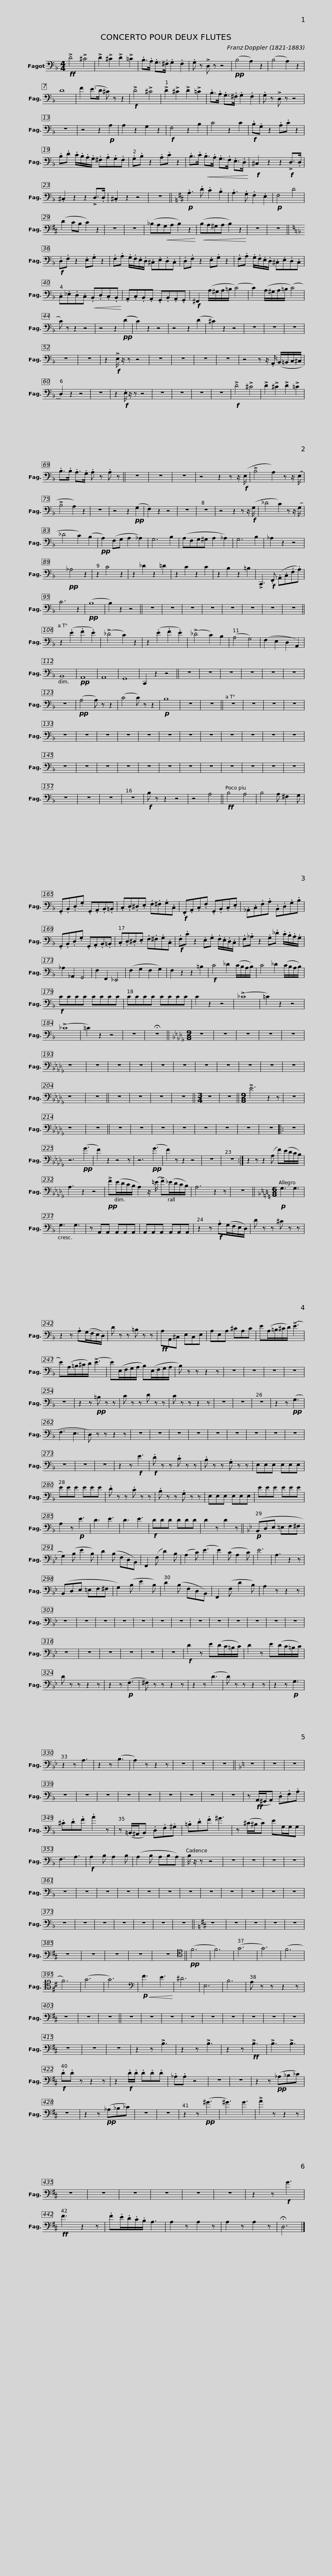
X:1
L:1/8
M:4/4
I:linebreak $
K:F
V:1 bass
V:1
!ff! !>!D4 !>!^C4 | !>!D2 !>!^C2 !>!D2 !>!=C2 | .B,>.A, .G,>.^F, .G,2 .F,2 | .G, z !>!D, z z4 |!pp! (B,4 A,2) z2 | %5
 (B,4 A,2) z2 | D8 | F2 (E>D ^C) z z2 |!f! !>!D4 !>!^C4 |$ !>!D2 !>!^C2 !>!D2 !>!=C2 | %10
 .B,>.A, .G,>.^F, .G,2 .F,2 | .G, z !>!D, z z4 | z8 | z4 z2!p! A,2 | A,2 z2 G,2 z2 | %15
!f! F,4 z2 B,2 | C4 z2 C2 |!f! .B,.G, z2 .A,.C z2 |$ .B,.D .C/.B,/.A,/.G,/ .^F,.A,.G,.F, | .G,.B, z2 .A,.C z2 | %20
 .B,>.C!<(! .B,>.A, .G,>.F, .E,>.D,!<)! |!f! ^C,2 z2 z2!f! !>!D,>.D, | .^C,2 z2 z2 !>!D,>.D, | .^C,2 z2 z4 | z8 ||$ %25
[K:D]!p! .A,3 .D .C2 .B,2 | .A,3 .G, .F,2 .E,2 |!p! F,4 D4 | (D2 CB, C2) z2 | z8 | %30
 z8 | (_B,A,!<(!G,A, B,2) z2!<)! |!<(! (B,A,^G,A, B,2) z2!<)! | z8 | z8 ||$ %35
[K:F]!f! .D,.F, z2 .E,.G, z2 | .F,.A, .G,/.F,/.E,/.D,/ .^C,.E,.D,.C, | .D,.F, z2 .E,.G, z2 | .F,.A, .G,/.F,/.E,/.D,/ .^C,.E,.D,.C, | .C,._E,.D,.C,!<(! .B,,.D,.C,.B,,!<)! |$ %40
 .A,,.C,.B,,.A,, .G,,.B,,.A,,.G,, |!f! ^F,,2 (A,/^G,/A,/=B,/ (C4) | C2) (A,/^G,/A,/=B,/ (C4) | C) z z2 z4 | z4 z2!pp! ((D2 | %45
 C2)) z2 z4 | z4 z2 (D2 | ^C2) z2 z4 | z8 |$ z8 | %50
 z8 | z8 | z8 | z2!f! !>!E,/ z/ z z4 | z8 | %55
 z8 | z8 | z8 | z4 z z/ .A,,/ (B,,/=B,,/C,/^C,/ | D,2) z2 z4 | %60
 z8 | z2!f! .E,/ z/ z z4 | z8 | z8 | z8 | %65
 z8 |!f! !>!D4 !>!^C4 |$ !>!D2 !>!^C2 !>!D2 !>!=C2 | .B,>.B, .A,>.G, .A, z .A, z || z8 | %70
 z8 | z8 | z4 z2 z z/!f! (E,/ | !>!B,4 A,2) z z/ (E,/ | !>!B,4 A,2) z2 | %75
 z8 | z4 z2!pp! (G,2 | F,2) z2 z4 | z8 |$ z8 | %80
 z4 z2 z z/!f! (G,/ | _D4 C2) z z/ (G,/ | _D4 C2) (B,2 |!pp! A,2) (F,G, A,2 _A,2) | G,6 B,2 | %85
 (A,F,G,^G, A,2 _A,2) | G,6 B,2 | _A,2 z2 z4 | x2!pp! _A,4 z2 |$ z2 C4 z2 | %90
 z2 _D2 z2 =D2 | z2 C2 z2 C2 | z2 B,2 z2 =B,2 | !>!C,,3!f! .F,, (.A,,.C,.F,.A,) | C6 z2 | %95
!pp! (B,8 | B,2) z2 z4 || z8 | z8 | z8 | %100
 z8 | z8 | z8 | z8 | z8 || %105
 z2 (.E2 .F2 .E2) |$ (!>!_D4 C2) z2 | z2 (.E2 .F2 .E2) | (!>!_D4 C2) B,2 | (A,4 G,4) | %110
 (F,2 E,2 D,2 A,,2) | B,,8 |!pp! A,,8 | A,,8 | G,,8 | %115
 C,,2 z2 z4 || z8 | z8 | z8 | z8 | %120
 z8 | z8 | z8 |!pp! (A,4 A,) z z2 |$ (C4 C) z z2 | %125
!p! B,8 | z8 | z8 || z8 | z8 | %130
 z8 | z8 | z8 | z8 | z8 | %135
 z8 | z8 | z8 | z8 | z8 | %140
 z8 | z8 | z8 | z8 | z8 | %145
 z8 | z8 | z8 | z8 | z8 | %150
 z8 | z8 | z8 | z8 | z8 | %155
 z8 | z8 | z8 | z8 | z8 | %160
!f! B, z z2 z4 | z4 A,4 ||!ff! B,4 A,4 | B,4 A, ^F,2 G, |$ .G,,.B,,.D,.G, .G,,.A,,.B,,.=B,, | %165
 .C,.D,.^D,.E, .F,.^F,.G,.C, |!f! .F,,.A,,.C,.F, .G,,.B,,.C,.E, | ._A,,.C,.F,.A, .B,,.D,.G,.B, | .G,,.B,,.D,.G, .G,,.A,,.B,,.=B,, |$ .C,.D,.^D,.E, .F,.^F,.G,.C, | %170
!f! .F,.C z2 .E,.G, .F,/.E,/.D,/.C,/ | .F,._A, z2 .G,._D .C/.B,/.A,/.G,/ | _A,2 _A,,2 G,,4 | F,2 F,,2 _E,,4 | (F,2 G,2 F,2 G,2) |$ %175
 F,2 z2 z2 =B,2 |!f! C4 _D2 (C/B,/A,/B,/) | C4 _D2 (C/B,/A,/B,/) |!f! CCCC CCCC | CCCC CCCC | %180
 C2 z2 z4 |$ (!>!_C8 | =C2) z2 z4 | (!>!_C8 | =C2) z2 z4 | %185
 z8 | !fermata!z8 ||[K:Db][M:9/8] z9 | z9 | z9 | %190
 z9 | z9 | z9 | z9 | z9 | %195
 z9 | z9 | z9 | z9 | z9 | %200
 z9 | z9 | z9 | z9 | z9 || %205
 z9 | z9 | z9 | z9 ||[M:3/4] z6 | %210
 z6 ||[M:9/8] !>!E6 z2 z |$ z9 | z9 | z9 || %215
 z9 | z9 | z9 | z9 | z9 | %220
 z9 | z9 | z9 |: z9 | z6!pp! (G3 | %225
 F2) z2 z4 z | z6!pp! (G3 | F2) z z2 z4 | z9 | z9 :|$ %230
 z2 z z2 (A, F)(E/D/C/B,/) | A,3 z2 z4 |!pp! !>!F(E/D/C/B,/ A,2) z/ (=E/ !>!F)(_E/D/C/B,/) | A,6 z2 z | z9 || %235
[K:F][M:6/8]!p! G,3 G,3 |$ G,3 G,3 | z A,,A,, A,,A,,A,, | A,,A,,A,, A,,A,,A,, | z2 z!f! .A,(G,/F,/E,/D,/) | %240
 D z z ^C z z | z2 z .A,(G,/F,/E,/D,/) | D z z =B, z z |$!ff! A,A,,^C, E,C,E, | A,E,A, ^CA,C | %245
 E(A,/=B,/^C/D/) (!>!E3 | E)(A,/=B,/^C/D/) (!>!E3 | E)(E,/F,/G,/A,/ B,)(E,/F,/G,/A,/ | B,) z z z2 z |$ z6 | %250
 z6 | z6 | z6 | z6 | z2 z!pp! =B, z z | %255
 C z z D z z | C z z z2 z | z6 | z6 | z6 | %260
 z2 z!pp! (G,3 | F,3 E,3 | D,) z z z2 z | z6 | z6 | %265
 z6 | z6 | z6 | z6 | z6 | %270
 z6 | z6 | z6 | z6 | z6 |$ %275
 z2 z!f! E3 |!f! .D z z .C z z | .B, z z .G, z z | E,E,E, E,E,E, | EEE EEE | %280
 .D z z .C z z | .B, z z .G, z z |$ E,E,E, E,E,E, | EEE EEE | A,2 z!p! E3 | %285
 D3 E3 | D3 E3 |!f! DDD DDD | D2 z D2 z ||[K:Bb]!p! (B,,D,E, =E,F,^F, |$ %290
 G,2) (B, E2 B,) | D2 (B, F,D,B,,) | F,,2 (F, D2) B, | (A,2 C) (E3 | E2) (C A,2 C) | %295
 E6 | A,3 z2 z | (B,,D,E, =E,F,^F, | G,2) (B, E2 B,) |$ D2 (B, F,D,B,,) | %300
 F,,2 (F, D2 B,) | A,2 z z2 z | z6 | z6 | z6 | %305
 z6 | z6 | z6 | z6 | z6 | %310
 z6 | z6 | z6 | z6 | z6 | %315
 z6 | z6 | z6 | z6 | z6 | %320
 z6 |!f! D2 z E(D/C/=B,/C/) | D2 z E(D/C/=B,/C/) | D z z z2 z |$ z2 z!p! (F,3 | %325
 ^F,) z z z2 z | z2 z (D3 | D) z z z2 z | z2 z!p! G,3 | z2 z A,3 | %330
 z2 z (B,3 | A,2) z z2 z | z6 | z6 | z6 || %335
[K:F] z6 | z6 | z6 | z6 | z6 | %340
 z6 | z6 | z6 | z6 | z6 | %345
 z6 | z6 |$ z!ff! (A,,/^G,,/A,,) .D,.F,.A, | .^C.D.F .A2 z | z (=B,,/^A,,/B,,) .D,.F,.^G, | %350
 .=B,.D.F ^G3 | z (^C/^B,/C) EG,/G,/G, | F,3 A,3 |!f! A,2 B, A,2 B, |$ (A,2 B, A,B,A,) || %355
 B,/ z/ z z4 | z6 | z6 | z6 | z6 | %360
 z6 | z6 | z6 | z6 | z6 | %365
 z6 | z6 | z6 | z6 | z6 | %370
 z6 | z6 | z6 | z6 | z6 | %375
 z6 | z6 | z6 | z6 ||[K:D] z6 | %380
 z6 | z6 | z6 | z6 | z6 | %385
 z6 | z6 | z6 | z6 ||[K:tenor]!pp! (F6 | %390
 F6) | (G6 | G6) | (F6 | F6) | %395
 (G6 | G6) |[K:bass]!p!!<(! F3 E3!<)! |$ ^D6 | E,6 | %400
 B,6 | A, z z z2 z | z6 | z6 | z6 || %405
 z6 | z6 | z6 | z6 | z6 | %410
 z6 | z6 | z6 | z6 | z6 | %415
 z6 | z6 | z2 z !>!B,3 | z2 z !>!B,3 | z2 z!ff! !>!B,3 | %420
 !>!B,3 !>!B,3 |!f! .D.D z z2 z |$ z2!f! .D/.D/ .D.D.D | ._A,.A, z4 | z6 | %425
 z6 | z2 z!pp! (_A,_B,_C) | z6 | z2 z!pp! (_A,_B,_C) | z6 | %430
 z6 | z2 z!pp! (^G3 | ^G3) G3 | !>!A2 z z2 z |$ z6 | %435
 z6 | z6 | z6 | z6 | z6 | %440
 z2 z!f! G3 |!ff! F3 z2 z | .F.E/.D/.C/.B,/ A,3 | A,2 z A,2 z | A,2 z A,2 z | %445
 !fermata!D,6 |] %446
